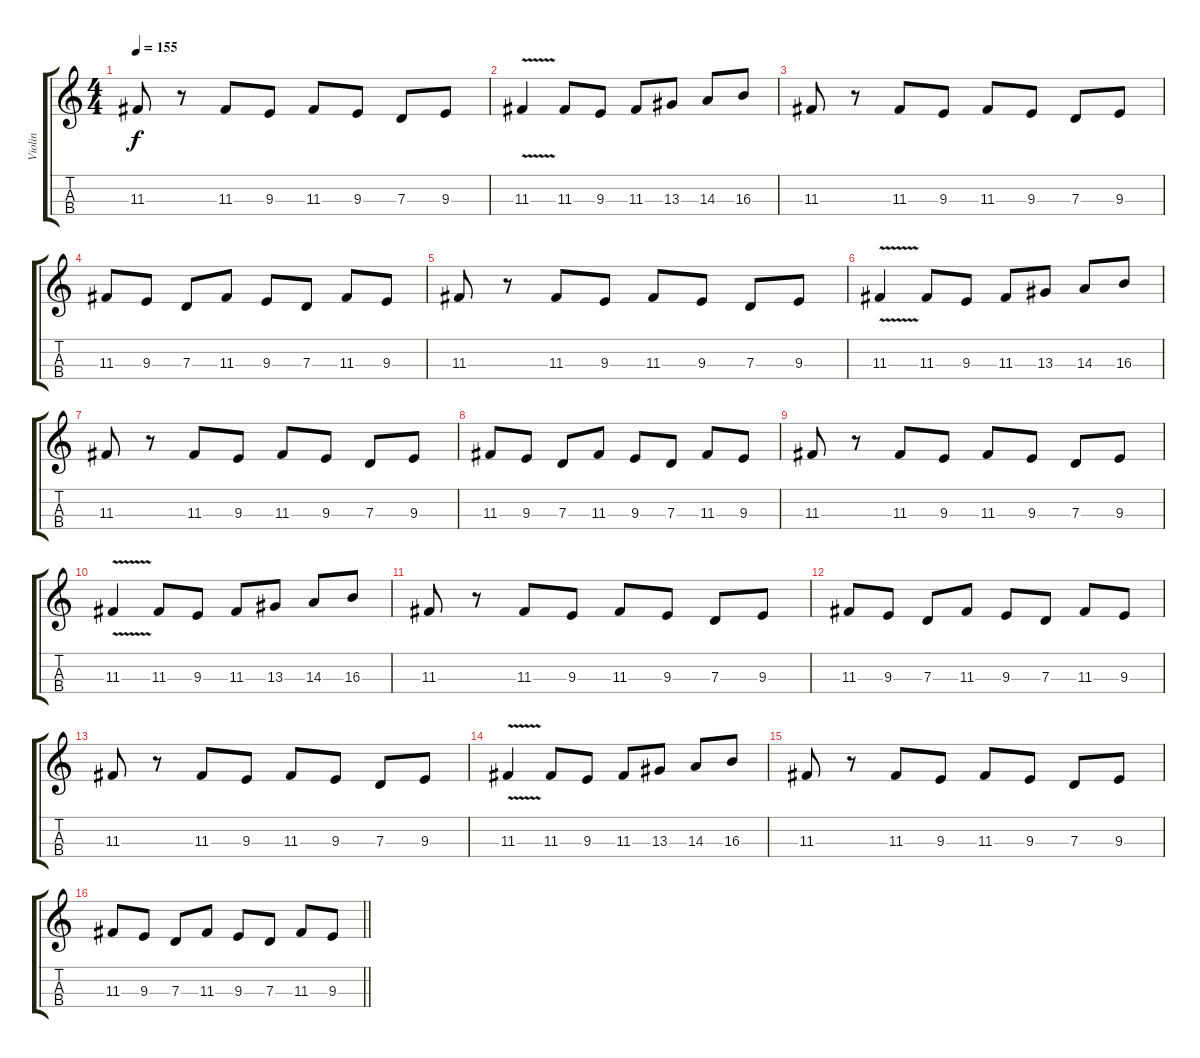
\track ("Violin" "Violin") {instrument violin}
\staff {score tabs}
\tuning (E4 B3 G3 D3) {hide}
\ts (4 4)
\tempo 155
\clef g2
\ks c
11.3.8{dy f} r.8 11.3.8 9.3.8 11.3.8 9.3.8 7.3.8 9.3.8 |
11.3{v}.4 11.3.8 9.3.8 11.3.8 13.3.8 14.3.8 16.3.8 |
11.3.8 r.8 11.3.8 9.3.8 11.3.8 9.3.8 7.3.8 9.3.8 |
11.3.8 9.3.8 7.3.8 11.3.8 9.3.8 7.3.8 11.3.8 9.3.8 |
11.3.8 r.8 11.3.8 9.3.8 11.3.8 9.3.8 7.3.8 9.3.8 |
11.3{v}.4 11.3.8 9.3.8 11.3.8 13.3.8 14.3.8 16.3.8 |
11.3.8 r.8 11.3.8 9.3.8 11.3.8 9.3.8 7.3.8 9.3.8 |
11.3.8 9.3.8 7.3.8 11.3.8 9.3.8 7.3.8 11.3.8 9.3.8 |
11.3.8 r.8 11.3.8 9.3.8 11.3.8 9.3.8 7.3.8 9.3.8 |
11.3{v}.4 11.3.8 9.3.8 11.3.8 13.3.8 14.3.8 16.3.8 |
11.3.8 r.8 11.3.8 9.3.8 11.3.8 9.3.8 7.3.8 9.3.8 |
11.3.8 9.3.8 7.3.8 11.3.8 9.3.8 7.3.8 11.3.8 9.3.8 |
11.3.8 r.8 11.3.8 9.3.8 11.3.8 9.3.8 7.3.8 9.3.8 |
11.3{v}.4 11.3.8 9.3.8 11.3.8 13.3.8 14.3.8 16.3.8 |
11.3.8 r.8 11.3.8 9.3.8 11.3.8 9.3.8 7.3.8 9.3.8 |
\barLineRight lightlight
11.3.8 9.3.8 7.3.8 11.3.8 9.3.8 7.3.8 11.3.8 9.3.8
